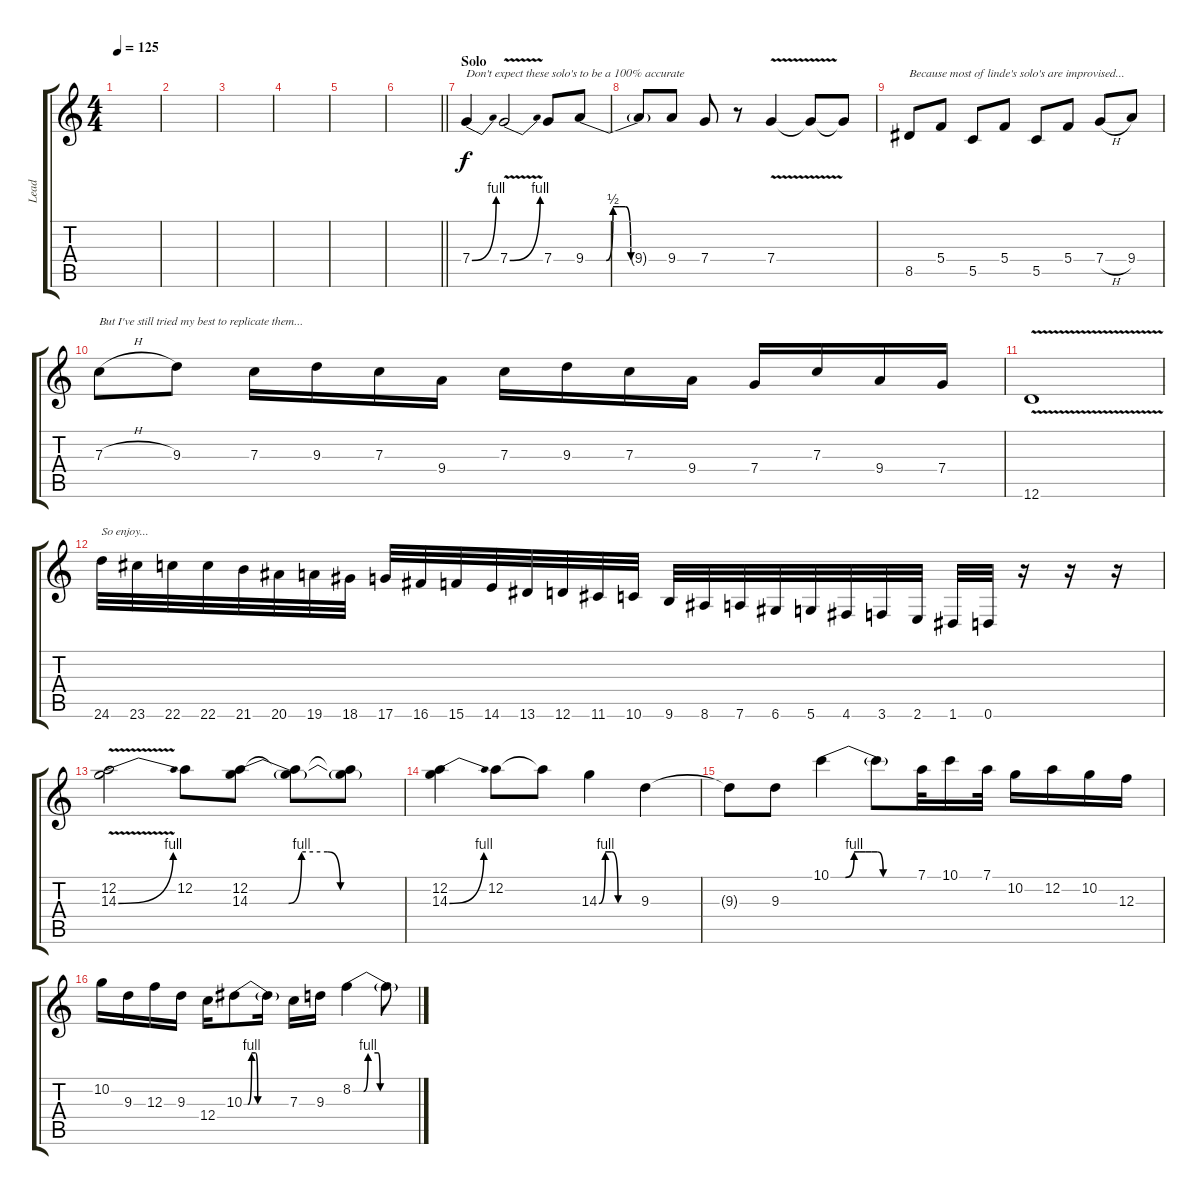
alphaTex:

\track ("Lead" "Lead") {instrument distortionguitar}
\staff {score tabs}
\tuning (D4 A3 F3 C3 G2 D2) {hide}
\ts (4 4)
\tempo 125
\clef g2
\ks c
|
|
|
|
|
\barLineRight lightlight
|
\section ("" "Solo")
7.4{be (bend 0 0 60 4)}.4{txt "Don't expect these solo's to be a 100% accurate" volume 16 instrument distortionguitar} 7.4{be (bend 0 0 60 4) v}.2 7.4.8 9.4{be (custom 0 0 10 0 15 0 20 2 25 2 29 2 33 0 60 0)}.8 |
9.4{t}.8 9.4.8 7.4.8 r.8 7.4{v}.4 7.4{t}.8 7.4{t}.8 |
8.5.8{txt "Because most of linde's solo's are improvised..."} 5.4.8 5.5.8 5.4.8 5.5.8 5.4.8 7.4{h}.8 9.4.8 |
7.3{h}.8{txt "But I've still tried my best to replicate them... "} 9.3.8 7.3.16 9.3.16 7.3.16 9.4.16 7.3.16 9.3.16 7.3.16 9.4.16 7.4.16 7.3.16 9.4.16 7.4.16 |
12.6{v}.1 |
24.6.32{txt "So enjoy..." instrument guitarfretnoise} 23.6.32 22.6.32 22.6.32 21.6.32 20.6.32 19.6.32 18.6.32 17.6.32 16.6.32 15.6.32 14.6.32 13.6.32 12.6.32 11.6.32 10.6.32 9.6.32 8.6.32 7.6.32 6.6.32 5.6.32 4.6.32 3.6.32 2.6.32 1.6.32 0.6.32 r.16 r.16 r.16 |
(12.2 14.3{be (bend 0 0 60 4) v}).2{instrument distortionguitar} 12.2.8 (12.2 14.3{be (custom 0 0 10 0 15 0 20 4 30 4 35 0 60 0)}).8 (12.2{t} 14.3{t}).8 (12.2{t} 14.3{t}).8 |
(12.2 14.3{be (bend 0 0 60 4)}).4 12.2.8 12.2{t}.8 14.3{be (custom 0 0 10 4 20 4 30 0 60 0)}.4 9.3.4 |
9.3{t}.8 9.3.8 10.1{be (custom 0 0 10 0 16 4 20 4 24 4 28 4 32 4 36 0 60 0)}.4 10.1{t}.8 7.1.32 10.1.16 7.1.32 10.2.16 12.2.16 10.2.16 12.3.16 |
10.2.16 9.3.16 12.3.16 9.3.16 12.4.16 10.3{be (custom 0 0 5 0 10 4 15 4 18 0 35 0 60 0)}.8 10.3{t}.16 7.3.16 9.3.16 8.2{be (custom 0 0 10 0 14 4 23 4 25 0 28 0 32 0 60 0)}.4 8.2{t}.8
